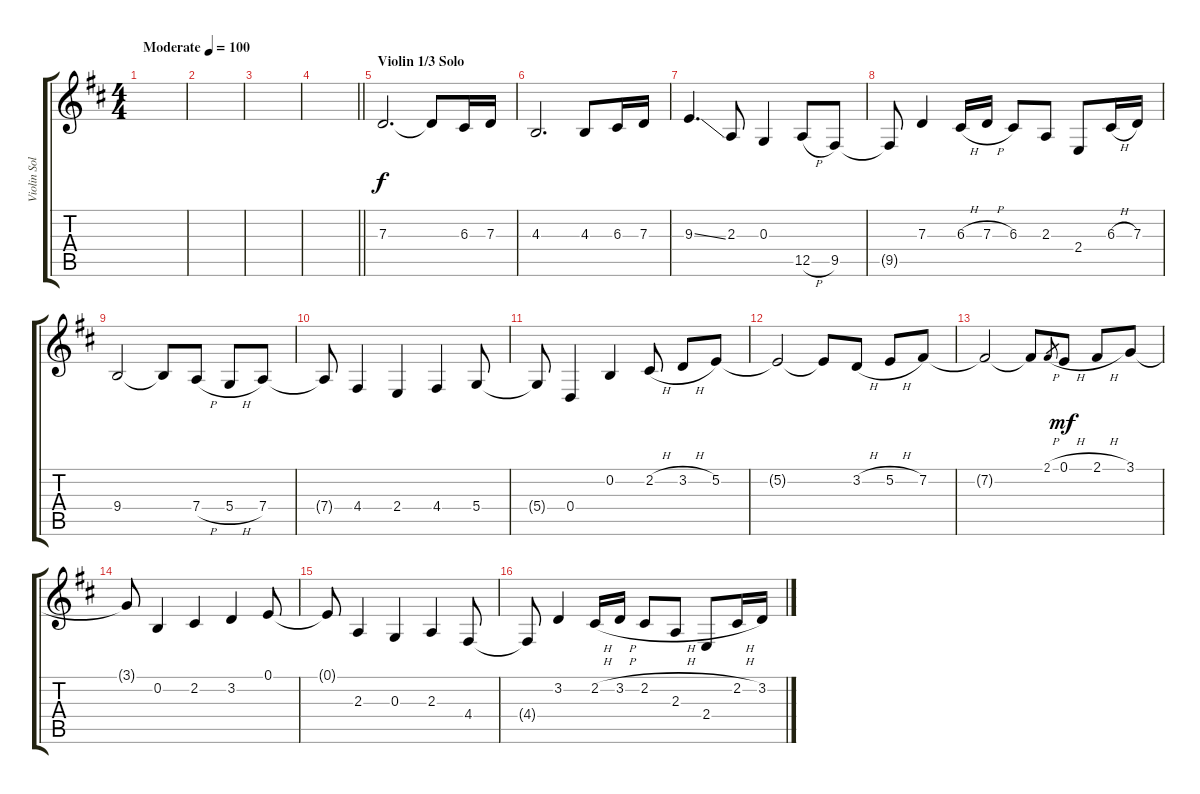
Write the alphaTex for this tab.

\track ("Violin Solo" "Violin Sol") {instrument violin}
\staff {score tabs}
\tuning (E4 B3 G3 D3 A2 E2) {hide}
\ts (4 4)
\tempo (100 "Moderate")
\clef g2
\ks d
|
|
|
\barLineRight lightlight
|
\section ("" "Violin 1/3 Solo")
7.3.2{d} 7.3{t}.8 6.3.16 7.3.16 |
4.3.2{d} 4.3.8 6.3.16 7.3.16 |
9.3{ss}.4{d} 2.3.8 0.3.4 12.5{h}.8 9.5.8 |
9.5{t}.8 7.3.4 6.3{h}.16 7.3{h}.16 6.3.8 2.3.8 2.4.8 6.3{h}.16 7.3.16 |
9.4.2 9.4{t}.8 7.4{h}.8 5.4{h}.8 7.4.8 |
7.4{t}.8 4.4.4 2.4.4 4.4.4 5.4.8 |
5.4{t}.8 0.4.4 0.2.4 2.2{h}.8 3.2{h}.8 5.2.8 |
5.2{t}.2 5.2{t}.8 3.2{h}.8 5.2{h}.8 7.2.8 |
7.2{t}.2 7.2{t}.8 2.1{h}.8{gr dy f} 0.1{h}.8{dy mf} 2.1{h}.8 3.1.8 |
3.1{t}.8 0.2.4 2.2.4 3.2.4 0.1.8 |
0.1{t}.8 2.3.4 0.3.4 2.3.4 4.4.8 |
4.4{t}.8 3.2.4 2.2{h}.16 3.2{h}.16 2.2{h}.8 2.3.8 2.4.8 2.2{h}.16 3.2.16
